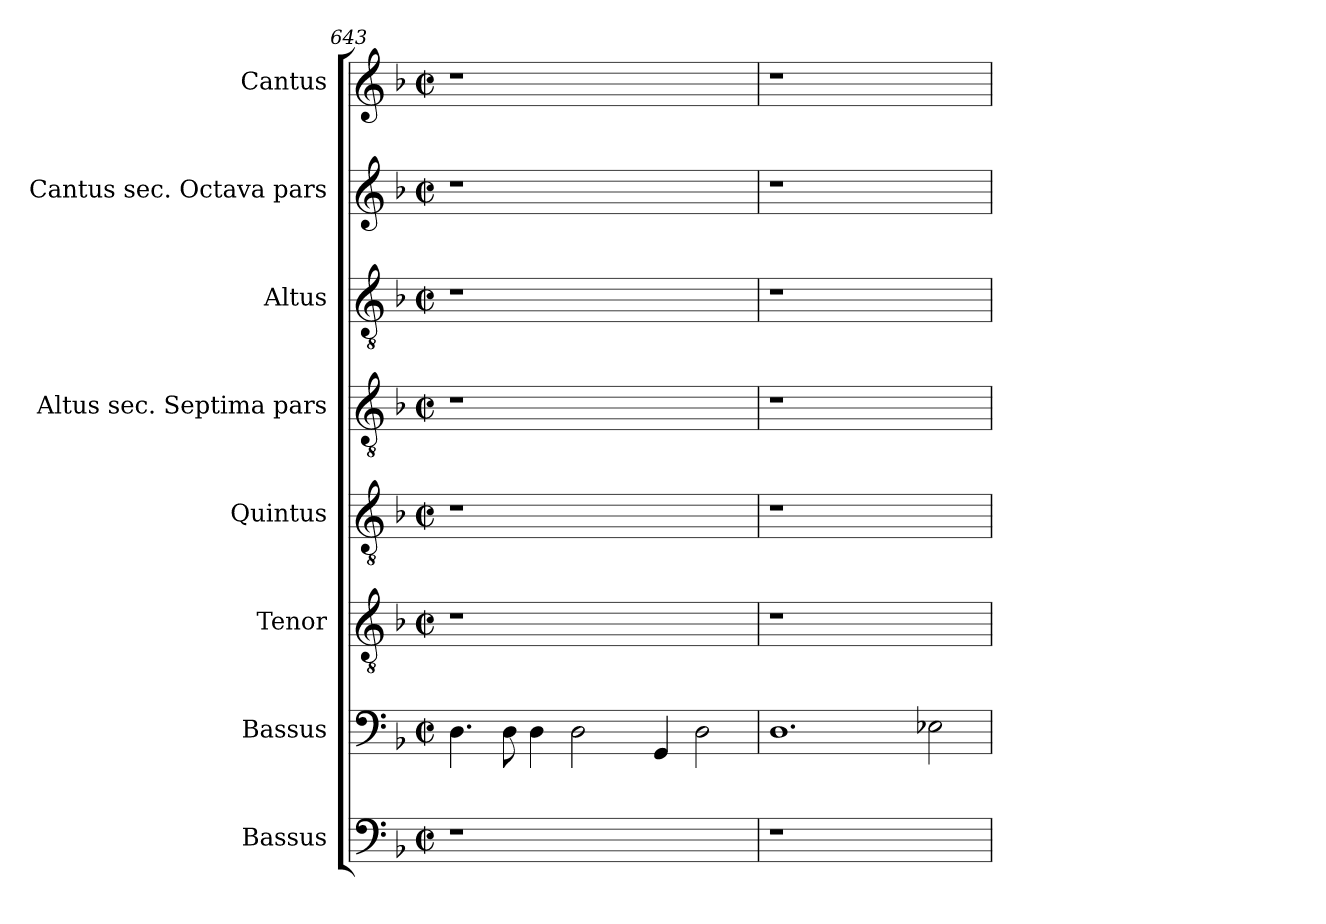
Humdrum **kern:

**kern	**kern	**kern	**kern	**kern	**kern	**kern	**kern
*part8	*part7	*part6	*part5	*part4	*part3	*part2	*part1
*staff8	*staff7	*staff6	*staff5	*staff4	*staff3	*staff2	*staff1
*I"Bassus	*I"Bassus	*I"Tenor	*I"Quintus	*I"Altus sec. Septima pars	*I"Altus	*I"Cantus sec. Octava pars	*I"Cantus
*	*I'Bassus	*I'Tenor	*I'Quintus	*	*I'Altus	*	*I'Cantus
*clefF4	*clefF4	*clefGv2	*clefGv2	*clefGv2	*clefGv2	*clefG2	*clefG2
*k[b-]	*k[b-]	*k[b-]	*k[b-]	*k[b-]	*k[b-]	*k[b-]	*k[b-]
*F:	*F:	*F:	*F:	*F:	*F:	*F:	*F:
*M2/2	*M2/2	*M2/2	*M2/2	*M2/2	*M2/2	*M2/2	*M2/2
*met(c|)	*met(c|)	*met(c|)	*met(c|)	*met(c|)	*met(c|)	*met(c|)	*met(c|)
=643	=643	=643	=643	=643	=643	=643	=643
1r	4.D\	1r	1r	1r	1r	1r	1r
.	8D\	.	.	.	.	.	.
.	4D\	.	.	.	.	.	.
.	2D\	.	.	.	.	.	.
1ryy	.	1ryy	1ryy	1ryy	1ryy	1ryy	1ryy
.	4GG/	.	.	.	.	.	.
.	2D\	.	.	.	.	.	.
=644	=644	=644	=644	=644	=644	=644	=644
1r	1.D	1r	1r	1r	1r	1r	1r
1ryy	.	1ryy	1ryy	1ryy	1ryy	1ryy	1ryy
.	2E-X\	.	.	.	.	.	.
=	=	=	=	=	=	=	=
*-	*-	*-	*-	*-	*-	*-	*-
